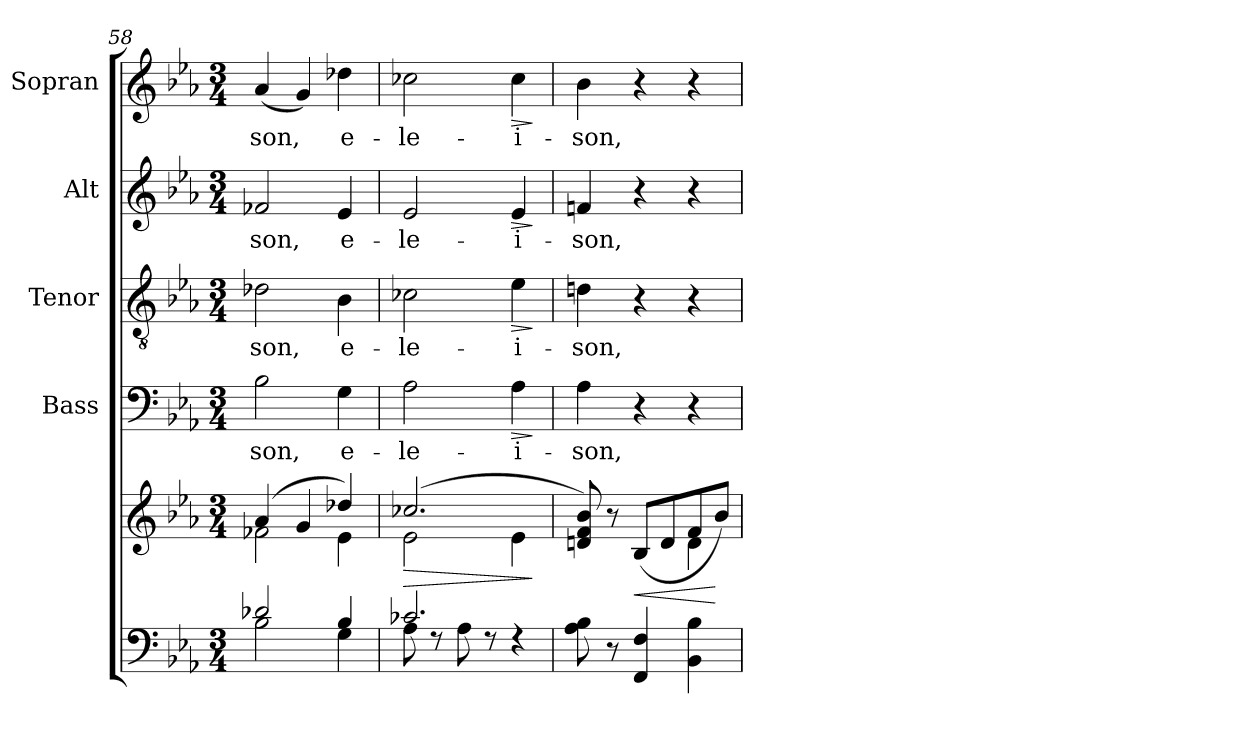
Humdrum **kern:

**kern	**kern	**dynam	**kern	**text	**dynam	**kern	**text	**dynam	**kern	**text	**dynam	**kern	**text	**dynam
*part5	*part5	*part5	*part4	*part4	*part4	*part3	*part3	*part3	*part2	*part2	*part2	*part1	*part1	*part1
*staff6	*staff5	*staff5/6	*staff4	*staff4	*staff4	*staff3	*staff3	*staff3	*staff2	*staff2	*staff2	*staff1	*staff1	*staff1
*	*	*	*I"Bass	*	*	*I"Tenor	*	*	*I"Alt	*	*	*I"Sopran	*	*
*	*	*	*I'B.	*	*	*I'T.	*	*	*I'A.	*	*	*I'S.	*	*
*clefF4	*clefG2	*	*clefF4	*	*	*clefGv2	*	*	*clefG2	*	*	*clefG2	*	*
*k[b-e-a-]	*k[b-e-a-]	*	*k[b-e-a-]	*	*	*k[b-e-a-]	*	*	*k[b-e-a-]	*	*	*k[b-e-a-]	*	*
*E-:	*E-:	*	*E-:	*	*	*E-:	*	*	*E-:	*	*	*E-:	*	*
*M3/4	*M3/4	*	*M3/4	*	*	*M3/4	*	*	*M3/4	*	*	*M3/4	*	*
=58	=58	=58	=58	=58	=58	=58	=58	=58	=58	=58	=58	=58	=58	=58
*^	*^	*	*	*	*	*	*	*	*	*	*	*	*	*
!	!	!	!	!	!	!LO:LY:b	!	!	!LO:LY:b	!	!	!LO:LY:b	!	!	!LO:LY:b	!
2d-X/	2B-\	(4a-/	2f-X\	.	2B-\	-son,	.	2d-X\	-son,	.	2f-X/	-son,	.	(<4a-/	-son,	.
.	.	4g/	.	.	.	.	.	.	.	.	.	.	.	4g/)	.	.
!	!	!	!	!	!	!LO:LY:b	!	!	!LO:LY:b	!	!	!LO:LY:b	!	!	!LO:LY:b	!
4B-/	4G\	4dd-X/)	4e-\	.	4G\	e-	.	4B-\	e-	.	4e-/	e-	.	4dd-X\	e-	.
=59	=59	=59	=59	=59	=59	=59	=59	=59	=59	=59	=59	=59	=59	=59	=59	=59
!	!	!	!	!LO:HP:b	!	!LO:LY:b	!	!	!LO:LY:b	!	!	!LO:LY:b	!	!	!LO:LY:b	!
2.c-X/	8A-\	(2.cc-X/	2e-\	>	2A-\	-le-	.	2c-X\	-le-	.	2e-/	-le-	.	2cc-X\	-le-	.
.	8rF	.	.	.	.	.	.	.	.	.	.	.	.	.	.	.
.	8A-\	.	.	.	.	.	.	.	.	.	.	.	.	.	.	.
.	8rF	.	.	.	.	.	.	.	.	.	.	.	.	.	.	.
!	!	!	!	!	!	!LO:LY:b	!LO:HP:b	!	!LO:LY:b	!LO:HP:b	!	!LO:LY:b	!LO:HP:b	!	!LO:LY:b	!LO:HP:b
.	4rF	.	4e-\	.	4A-\	-i-	>	4e-\	-i-	>	4e-/	-i-	>	4cc-\	-i-	>
*v	*v	*	*	*	*	*	*	*	*	*	*	*	*	*	*	*
*	*v	*v	*	*	*	*	*	*	*	*	*	*	*	*	*
.	.	]	.	.	]	.	.	]	.	.	]	.	.	]
=60	=60	=60	=60	=60	=60	=60	=60	=60	=60	=60	=60	=60	=60	=60
*	*^	*	*	*	*	*	*	*	*	*	*	*	*	*
!	!	!	!	!	!LO:LY:b	!	!	!LO:LY:b	!	!	!LO:LY:b	!	!	!LO:LY:b	!
8A-\ 8B-\	8dn/ 8f/ 8b-/)	2ryy	.	4A-\	-son,	.	4dn\	-son,	.	4fn/	-son,	.	4b-\	-son,	.
8r	8r	.	.	.	.	.	.	.	.	.	.	.	.	.	.
!	!	!	!LO:HP:b	!	!	!	!	!	!	!	!	!	!	!	!
4FF/ 4F/	(>8B-/L	.	<	4r	.	.	4r	.	.	4r	.	.	4r	.	.
.	8d/	.	.	.	.	.	.	.	.	.	.	.	.	.	.
4BB-\ 4B-\	8f/	4d\	.	4r	.	.	4r	.	.	4r	.	.	4r	.	.
.	8b-/J)	.	[	.	.	.	.	.	.	.	.	.	.	.	.
*	*v	*v	*	*	*	*	*	*	*	*	*	*	*	*	*
=	=	=	=	=	=	=	=	=	=	=	=	=	=	=
*-	*-	*-	*-	*-	*-	*-	*-	*-	*-	*-	*-	*-	*-	*-
